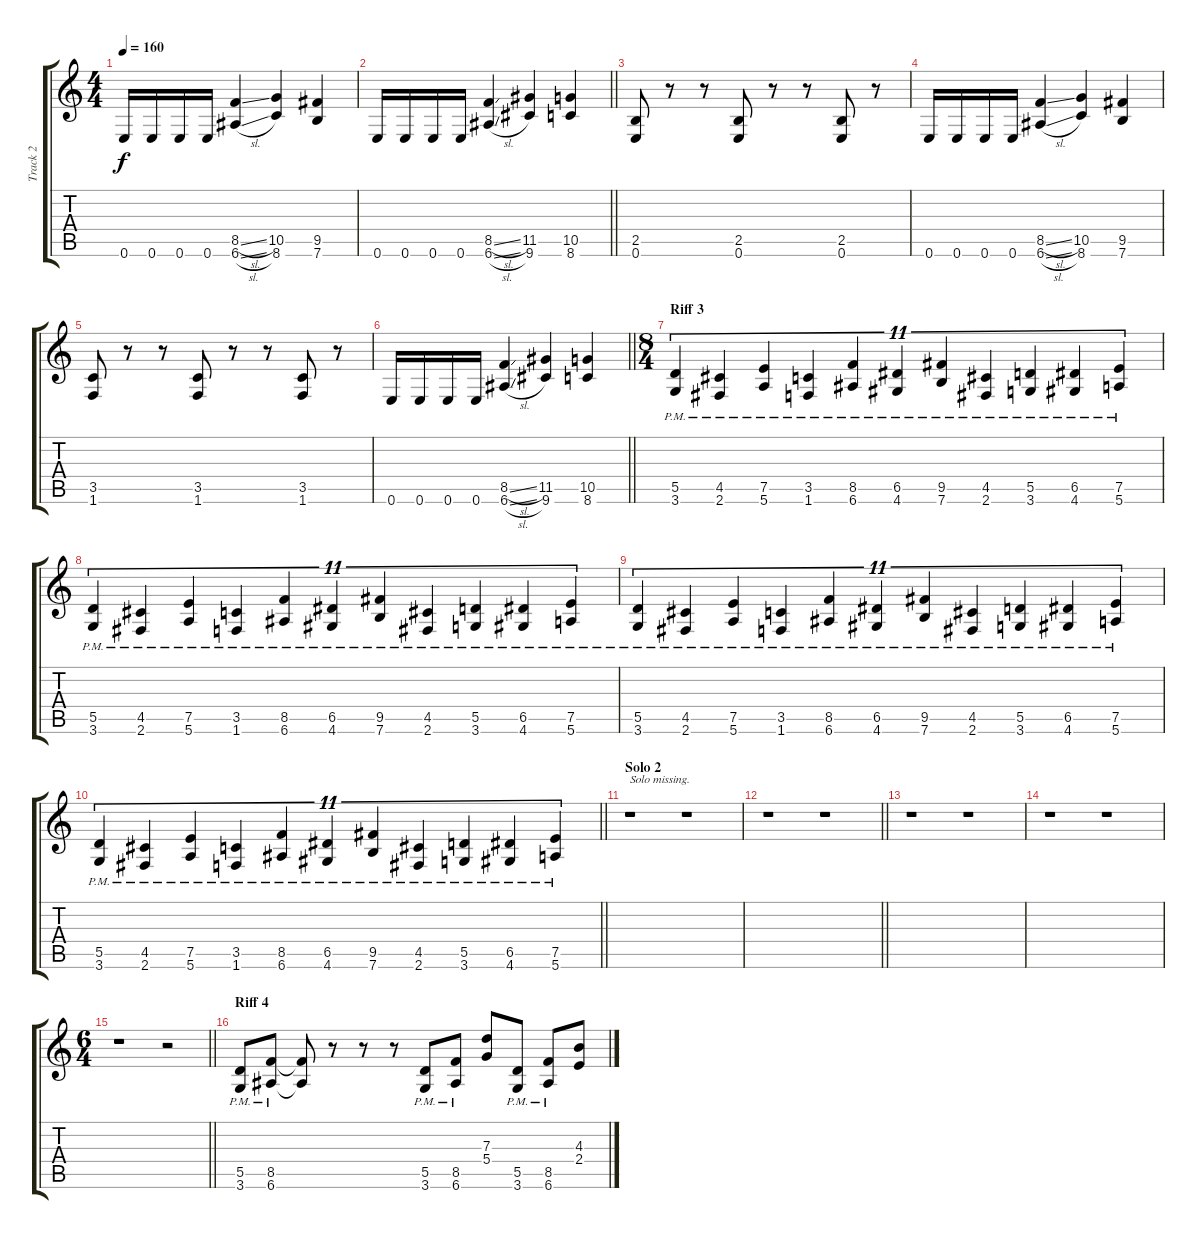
\track ("Track 2" "Track 2") {instrument distortionguitar}
\staff {score tabs}
\tuning (E4 B3 G3 D3 A2 E2) {hide}
\ts (4 4)
\tempo 160
\clef g2
\ks c
0.6.16{dy f} 0.6.16 0.6.16 0.6.16 (8.5{sl} 6.6{sl}).4 (10.5 8.6).4 (9.5 7.6).4 |
\barLineRight lightlight
0.6.16 0.6.16 0.6.16 0.6.16 (8.5{sl} 6.6{sl}).4 (11.5 9.6).4 (10.5 8.6).4 |
(2.5 0.6).8 r.8 r.8 (2.5 0.6).8 r.8 r.8 (2.5 0.6).8 r.8 |
0.6.16 0.6.16 0.6.16 0.6.16 (8.5{sl} 6.6{sl}).4 (10.5 8.6).4 (9.5 7.6).4 |
(3.5 1.6).8 r.8 r.8 (3.5 1.6).8 r.8 r.8 (3.5 1.6).8 r.8 |
\barLineRight lightlight
0.6.16 0.6.16 0.6.16 0.6.16 (8.5{sl} 6.6{sl}).4 (11.5 9.6).4 (10.5 8.6).4 |
\ts (8 4)
\section ("" "Riff 3")
(5.5{pm} 3.6{pm}).4{tu (11 8)} (4.5{pm} 2.6{pm}).4{tu (11 8)} (7.5{pm} 5.6{pm}).4{tu (11 8)} (3.5{pm} 1.6{pm}).4{tu (11 8)} (8.5{pm} 6.6{pm}).4{tu (11 8)} (6.5{pm} 4.6{pm}).4{tu (11 8)} (9.5{pm} 7.6{pm}).4{tu (11 8)} (4.5{pm} 2.6{pm}).4{tu (11 8)} (5.5{pm} 3.6{pm}).4{tu (11 8)} (6.5{pm} 4.6{pm}).4{tu (11 8)} (7.5{pm} 5.6{pm}).4{tu (11 8)} |
(5.5{pm} 3.6{pm}).4{tu (11 8)} (4.5{pm} 2.6{pm}).4{tu (11 8)} (7.5{pm} 5.6{pm}).4{tu (11 8)} (3.5{pm} 1.6{pm}).4{tu (11 8)} (8.5{pm} 6.6{pm}).4{tu (11 8)} (6.5{pm} 4.6{pm}).4{tu (11 8)} (9.5{pm} 7.6{pm}).4{tu (11 8)} (4.5{pm} 2.6{pm}).4{tu (11 8)} (5.5{pm} 3.6{pm}).4{tu (11 8)} (6.5{pm} 4.6{pm}).4{tu (11 8)} (7.5{pm} 5.6{pm}).4{tu (11 8)} |
(5.5{pm} 3.6{pm}).4{tu (11 8)} (4.5{pm} 2.6{pm}).4{tu (11 8)} (7.5{pm} 5.6{pm}).4{tu (11 8)} (3.5{pm} 1.6{pm}).4{tu (11 8)} (8.5{pm} 6.6{pm}).4{tu (11 8)} (6.5{pm} 4.6{pm}).4{tu (11 8)} (9.5{pm} 7.6{pm}).4{tu (11 8)} (4.5{pm} 2.6{pm}).4{tu (11 8)} (5.5{pm} 3.6{pm}).4{tu (11 8)} (6.5{pm} 4.6{pm}).4{tu (11 8)} (7.5{pm} 5.6{pm}).4{tu (11 8)} |
\barLineRight lightlight
(5.5{pm} 3.6{pm}).4{tu (11 8)} (4.5{pm} 2.6{pm}).4{tu (11 8)} (7.5{pm} 5.6{pm}).4{tu (11 8)} (3.5{pm} 1.6{pm}).4{tu (11 8)} (8.5{pm} 6.6{pm}).4{tu (11 8)} (6.5{pm} 4.6{pm}).4{tu (11 8)} (9.5{pm} 7.6{pm}).4{tu (11 8)} (4.5{pm} 2.6{pm}).4{tu (11 8)} (5.5{pm} 3.6{pm}).4{tu (11 8)} (6.5{pm} 4.6{pm}).4{tu (11 8)} (7.5{pm} 5.6{pm}).4{tu (11 8)} |
\section ("" "Solo 2")
r.1{txt "Solo missing."} r.1 |
\barLineRight lightlight
r.1 r.1 |
r.1 r.1 |
r.1 r.1 |
\ts (6 4)
\barLineRight lightlight
r.1 r.2 |
\section ("" "Riff 4")
(5.5{pm} 3.6{pm}).8 (8.5{pm} 6.6{pm}).8 (8.5{t} 6.6{t}).8 r.8 r.8 r.8 (5.5{pm} 3.6{pm}).8 (8.5{pm} 6.6{pm}).8 (7.3 5.4).8 (5.5{pm} 3.6{pm}).8 (8.5{pm} 6.6{pm}).8 (4.3 2.4).8
